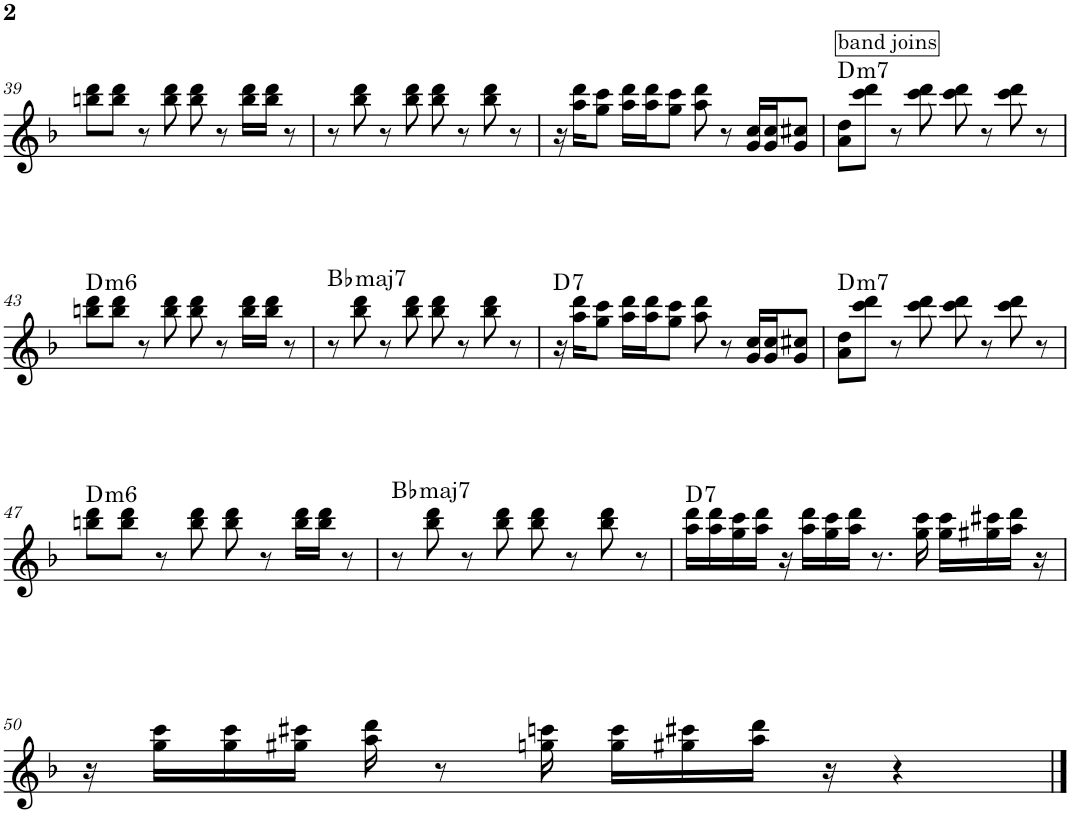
**kern	**harte
*part1	*part1
*staff1	*
*I"Saxophone	*
*I'Sax.	*
!!LO:PB:g=z
*clefG2	*
*Trd8c14	*
*k[b-]	*
*M4/4	*
=39	=39
8bbn\ 8ddd\L	.
8bb\ 8ddd\J	.
8r	.
8bb\ 8ddd\	.
8bb\ 8ddd\	.
8r	.
16bb\ 16ddd\LL	.
16bb\ 16ddd\JJ	.
8r	.
=40	=40
8r	.
8bb-\ 8ddd\	.
8r	.
8bb-\ 8ddd\	.
8bb-\ 8ddd\	.
8r	.
8bb-\ 8ddd\	.
8r	.
=41	=41
16r	.
16aa\ 16ddd\KL	.
8gg\ 8ccc\J	.
16aa\ 16ddd\LL	.
16aa\ 16ddd\J	.
8gg\ 8ccc\J	.
8aa\ 8ddd\	.
8r	.
16g/ 16cc/LL	.
16g/ 16cc/J	.
8g/ 8cc#X/J	.
=42	=42
!LO:TX:a:t=band joins	!LO:H:kt=m7
8a\ 8dd\L	D:min7
8ccc\ 8ddd\J	.
8r	.
8ccc\ 8ddd\	.
8ccc\ 8ddd\	.
8r	.
8ccc\ 8ddd\	.
8r	.
!!LO:LB:g=z
=43	=43
!	!LO:H:kt=m6
8bbn\ 8ddd\L	D:min6
8bb\ 8ddd\J	.
8r	.
8bb\ 8ddd\	.
8bb\ 8ddd\	.
8r	.
16bb\ 16ddd\LL	.
16bb\ 16ddd\JJ	.
8r	.
=44	=44
!	!LO:H:kt=maj7
8r	Bb:maj7
8bb-\ 8ddd\	.
8r	.
8bb-\ 8ddd\	.
8bb-\ 8ddd\	.
8r	.
8bb-\ 8ddd\	.
8r	.
=45	=45
!	!LO:H:kt=7
16r	D:7
16aa\ 16ddd\KL	.
8gg\ 8ccc\J	.
16aa\ 16ddd\LL	.
16aa\ 16ddd\J	.
8gg\ 8ccc\J	.
8aa\ 8ddd\	.
8r	.
16g/ 16cc/LL	.
16g/ 16cc/J	.
8g/ 8cc#X/J	.
=46	=46
!	!LO:H:kt=m7
8a\ 8dd\L	D:min7
8ccc\ 8ddd\J	.
8r	.
8ccc\ 8ddd\	.
8ccc\ 8ddd\	.
8r	.
8ccc\ 8ddd\	.
8r	.
!!LO:LB:g=z
=47	=47
!	!LO:H:kt=m6
8bbn\ 8ddd\L	D:min6
8bb\ 8ddd\J	.
8r	.
8bb\ 8ddd\	.
8bb\ 8ddd\	.
8r	.
16bb\ 16ddd\LL	.
16bb\ 16ddd\JJ	.
8r	.
=48	=48
!	!LO:H:kt=maj7
8r	Bb:maj7
8bb-\ 8ddd\	.
8r	.
8bb-\ 8ddd\	.
8bb-\ 8ddd\	.
8r	.
8bb-\ 8ddd\	.
8r	.
=49	=49
!	!LO:H:kt=7
16aa\ 16ddd\LL	D:7
16aa\ 16ddd\	.
16gg\ 16ccc\	.
16aa\ 16ddd\JJ	.
16r	.
16aa\ 16ddd\LL	.
16gg\ 16ccc\	.
16aa\ 16ddd\JJ	.
8.r	.
16gg\ 16ccc\	.
16gg\ 16ccc\LL	.
16gg#X\ 16ccc#X\	.
16aa\ 16ddd\JJ	.
16r	.
!!LO:LB:g=z
=50	=50
16r	.
16gg\ 16ccc\LL	.
16gg\ 16ccc\	.
16gg#X\ 16ccc#X\JJ	.
16aa\ 16ddd\	.
8r	.
16ggn\ 16cccn\	.
16gg\ 16ccc\LL	.
16gg#X\ 16ccc#X\	.
16aa\ 16ddd\JJ	.
16r	.
4r	.
==	==
*-	*-
